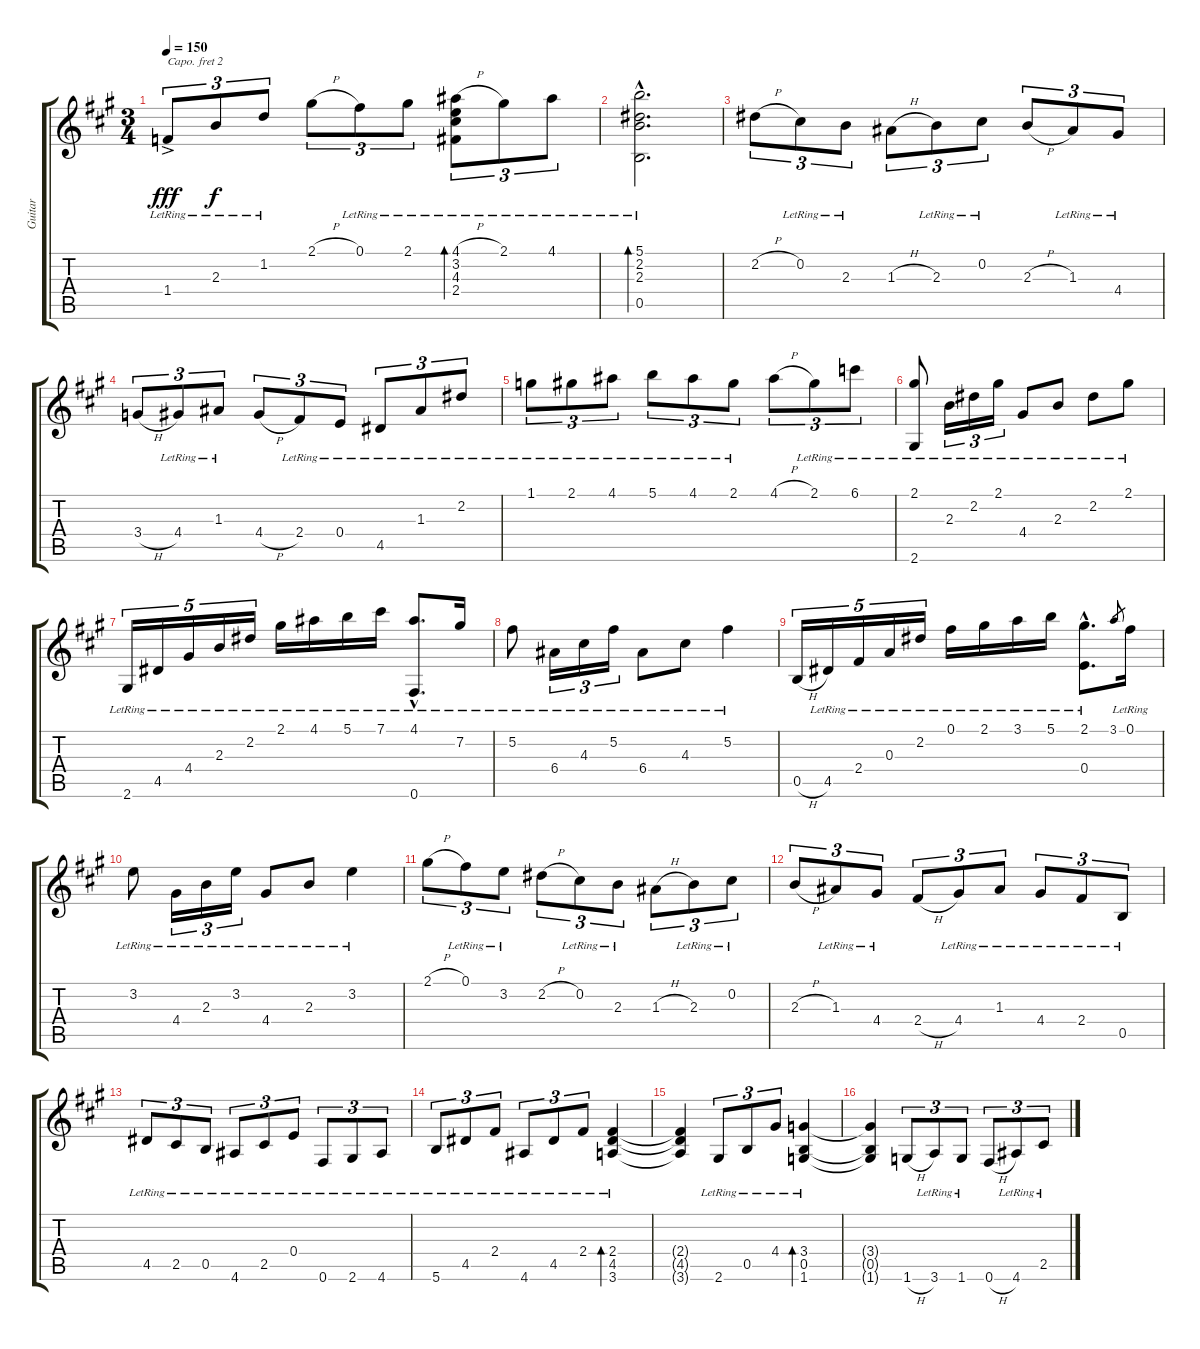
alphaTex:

\track ("Guitar" "Guitar") {instrument acousticguitarnylon}
\staff {score tabs}
\capo 2
\tuning (E4 B3 G3 D3 A2 E2) {hide}
\ts (3 4)
\tempo 150
\clef g2
\ks a
1.4{ac lr}.8{tu (3 2) dy fff} 2.3{lr}.8{tu (3 2) dy f} 1.2{lr}.8{tu (3 2)} 2.1{h}.8{tu (3 2)} 0.1{lr}.8{tu (3 2)} 2.1{lr}.8{tu (3 2)} (4.1{h} 3.2{lr} 4.3{lr} 2.4{lr}).8{tu (3 2) bd 480} 2.1{lr}.8{tu (3 2)} 4.1{lr}.8{tu (3 2)} |
(5.1{hac lr} 2.2{hac lr} 2.3{hac lr} 0.5{hac lr}).2{d bd 480} |
2.2{h}.8{tu (3 2)} 0.2{lr}.8{tu (3 2)} 2.3{lr}.8{tu (3 2)} 1.3{h}.8{tu (3 2)} 2.3{lr}.8{tu (3 2)} 0.2{lr}.8{tu (3 2)} 2.3{h}.8{tu (3 2)} 1.3{lr}.8{tu (3 2)} 4.4{lr}.8{tu (3 2)} |
3.4{h}.8{tu (3 2)} 4.4{lr}.8{tu (3 2)} 1.3{lr}.8{tu (3 2)} 4.4{h}.8{tu (3 2)} 2.4{lr}.8{tu (3 2)} 0.4{lr}.8{tu (3 2)} 4.5{lr}.8{tu (3 2)} 1.3{lr}.8{tu (3 2)} 2.2{lr}.8{tu (3 2)} |
1.1{lr}.8{tu (3 2)} 2.1{lr}.8{tu (3 2)} 4.1{lr}.8{tu (3 2)} 5.1{lr}.8{tu (3 2)} 4.1{lr}.8{tu (3 2)} 2.1{lr}.8{tu (3 2)} 4.1{h}.8{tu (3 2)} 2.1{lr}.8{tu (3 2)} 6.1{lr}.8{tu (3 2)} |
(2.1{lr} 2.6{lr}).8 2.3{lr}.16{tu (3 2)} 2.2{lr}.16{tu (3 2)} 2.1{lr}.16{tu (3 2)} 4.4{lr}.8 2.3{lr}.8 2.2{lr}.8 2.1{lr}.8 |
2.6{lr}.16{tu (5 4)} 4.5{lr}.16{tu (5 4)} 4.4{lr}.16{tu (5 4)} 2.3{lr}.16{tu (5 4)} 2.2{lr}.16{tu (5 4)} 2.1{lr}.16 4.1{lr}.16 5.1{lr}.16 7.1{lr}.16 (4.1{hac lr} 0.6{hac lr}).8{d} 7.2{lr}.16 |
5.2{lr}.8 6.4{lr}.16{tu (3 2)} 4.3{lr}.16{tu (3 2)} 5.2{lr}.16{tu (3 2)} 6.4{lr}.8 4.3{lr}.8 5.2{lr}.4 |
0.5{h}.16{tu (5 4)} 4.5{lr}.16{tu (5 4)} 2.4{lr}.16{tu (5 4)} 0.3{lr}.16{tu (5 4)} 2.2{lr}.16{tu (5 4)} 0.1{lr}.16 2.1{lr}.16 3.1{lr}.16 5.1{lr}.16 (2.1{hac lr} 0.4{hac lr}).8{d} 3.1.8{gr} 0.1{lr}.16 |
3.2{lr}.8 4.4{lr}.16{tu (3 2)} 2.3{lr}.16{tu (3 2)} 3.2{lr}.16{tu (3 2)} 4.4{lr}.8 2.3{lr}.8 3.2{lr}.4 |
2.1{h}.8{tu (3 2)} 0.1{lr}.8{tu (3 2)} 3.2{lr}.8{tu (3 2)} 2.2{h}.8{tu (3 2)} 0.2{lr}.8{tu (3 2)} 2.3{lr}.8{tu (3 2)} 1.3{h}.8{tu (3 2)} 2.3{lr}.8{tu (3 2)} 0.2{lr}.8{tu (3 2)} |
2.3{h}.8{tu (3 2)} 1.3{lr}.8{tu (3 2)} 4.4{lr}.8{tu (3 2)} 2.4{h}.8{tu (3 2)} 4.4{lr}.8{tu (3 2)} 1.3{lr}.8{tu (3 2)} 4.4{lr}.8{tu (3 2)} 2.4{lr}.8{tu (3 2)} 0.5{lr}.8{tu (3 2)} |
4.5{lr}.8{tu (3 2)} 2.5{lr}.8{tu (3 2)} 0.5{lr}.8{tu (3 2)} 4.6{lr}.8{tu (3 2)} 2.5{lr}.8{tu (3 2)} 0.4{lr}.8{tu (3 2)} 0.6{lr}.8{tu (3 2)} 2.6{lr}.8{tu (3 2)} 4.6{lr}.8{tu (3 2)} |
5.6{lr}.8{tu (3 2)} 4.5{lr}.8{tu (3 2)} 2.4{lr}.8{tu (3 2)} 4.6{lr}.8{tu (3 2)} 4.5{lr}.8{tu (3 2)} 2.4{lr}.8{tu (3 2)} (2.4{lr} 4.5{lr} 3.6{lr}).4{bd 480} |
(2.4{t} 4.5{t} 3.6{t}).4 2.6{lr}.8{tu (3 2)} 0.5{lr}.8{tu (3 2)} 4.4{lr}.8{tu (3 2)} (3.4{lr} 0.5{lr} 1.6{lr}).4{bd 480} |
(3.4{t} 0.5{t} 1.6{t}).4 1.6{h}.8{tu (3 2)} 3.6{lr}.8{tu (3 2)} 1.6{lr}.8{tu (3 2)} 0.6{h}.8{tu (3 2)} 4.6{lr}.8{tu (3 2)} 2.5{lr}.8{tu (3 2)}
